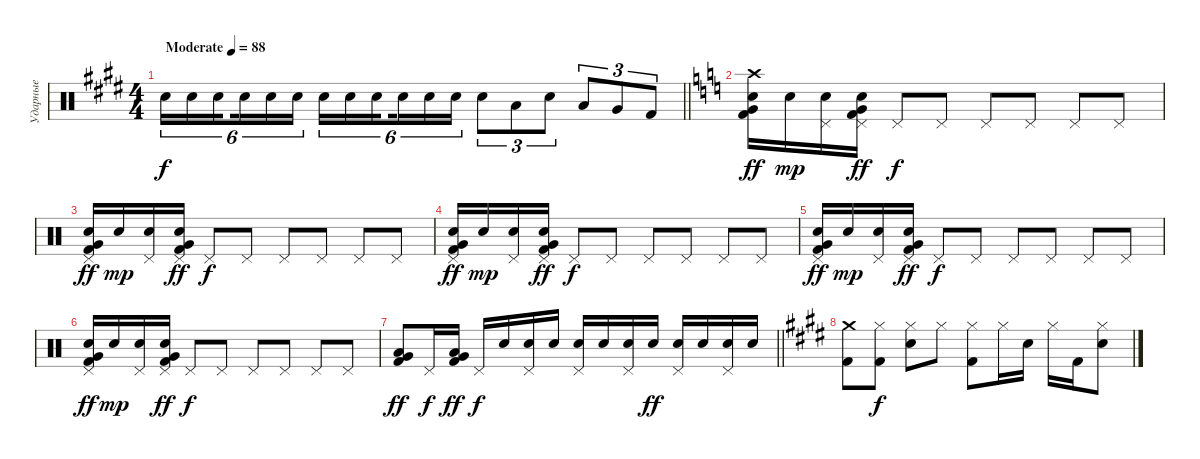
\track ("Ударные" "Ударные") {instrument percussion}
\staff {score}
\articulation defaults
\ts (4 4)
\tempo (88 "Moderate")
\clef neutral
\barLineRight lightlight
\ks e "Snare (hit) 2".16{tu (6 4) dy f} "Snare (hit) 2".16{tu (6 4)} "Snare (hit) 2".16{tu (6 4) beam splitsecondary} "Snare (hit) 2".16{tu (6 4)} "Snare (hit) 2".16{tu (6 4)} "Snare (hit) 2".16{tu (6 4)} "Snare (hit) 2".16{tu (6 4)} "Snare (hit) 2".16{tu (6 4)} "Snare (hit) 2".16{tu (6 4) beam splitsecondary} "Snare (hit) 2".16{tu (6 4)} "Snare (hit) 2".16{tu (6 4)} "Snare (hit) 2".16{tu (6 4)} "Snare (hit) 2".8{tu (3 2)} "Low Tom (hit)".8{tu (3 2)} "Snare (hit) 2".8{tu (3 2)} "Low Tom (hit)".8{tu (3 2)} "Very Low Tom (hit)".8{tu (3 2)} "Kick (hit) 2".8{tu (3 2)}
|
\ks c
("Crash high (hit)" "Snare (hit) 2" "Very Low Tom (hit)" "Kick (hit) 2").16{dy ff} "Snare (hit) 2".16{dy mp} ("Pedal Hi-Hat (hit)" "Snare (hit) 2").16 ("Pedal Hi-Hat (hit)" "Snare (hit) 2" "Very Low Tom (hit)" "Kick (hit) 2").16{dy ff} "Pedal Hi-Hat (hit)".8{dy f} "Pedal Hi-Hat (hit)".8 "Pedal Hi-Hat (hit)".8 "Pedal Hi-Hat (hit)".8 "Pedal Hi-Hat (hit)".8 "Pedal Hi-Hat (hit)".8 |
("Pedal Hi-Hat (hit)" "Snare (hit) 2" "Very Low Tom (hit)" "Kick (hit) 2").16{dy ff} "Snare (hit) 2".16{dy mp} ("Pedal Hi-Hat (hit)" "Snare (hit) 2").16 ("Pedal Hi-Hat (hit)" "Snare (hit) 2" "Very Low Tom (hit)" "Kick (hit) 2").16{dy ff} "Pedal Hi-Hat (hit)".8{dy f} "Pedal Hi-Hat (hit)".8 "Pedal Hi-Hat (hit)".8 "Pedal Hi-Hat (hit)".8 "Pedal Hi-Hat (hit)".8 "Pedal Hi-Hat (hit)".8 |
("Pedal Hi-Hat (hit)" "Snare (hit) 2" "Very Low Tom (hit)" "Kick (hit) 2").16{dy ff} "Snare (hit) 2".16{dy mp} ("Pedal Hi-Hat (hit)" "Snare (hit) 2").16 ("Pedal Hi-Hat (hit)" "Snare (hit) 2" "Very Low Tom (hit)" "Kick (hit) 2").16{dy ff} "Pedal Hi-Hat (hit)".8{dy f} "Pedal Hi-Hat (hit)".8 "Pedal Hi-Hat (hit)".8 "Pedal Hi-Hat (hit)".8 "Pedal Hi-Hat (hit)".8 "Pedal Hi-Hat (hit)".8 |
("Pedal Hi-Hat (hit)" "Snare (hit) 2" "Very Low Tom (hit)" "Kick (hit) 2").16{dy ff} "Snare (hit) 2".16{dy mp} ("Pedal Hi-Hat (hit)" "Snare (hit) 2").16 ("Pedal Hi-Hat (hit)" "Snare (hit) 2" "Very Low Tom (hit)" "Kick (hit) 2").16{dy ff} "Pedal Hi-Hat (hit)".8{dy f} "Pedal Hi-Hat (hit)".8 "Pedal Hi-Hat (hit)".8 "Pedal Hi-Hat (hit)".8 "Pedal Hi-Hat (hit)".8 "Pedal Hi-Hat (hit)".8 |
("Pedal Hi-Hat (hit)" "Snare (hit) 2" "Very Low Tom (hit)" "Kick (hit) 2").16{dy ff} "Snare (hit) 2".16{dy mp} ("Pedal Hi-Hat (hit)" "Snare (hit) 2").16 ("Pedal Hi-Hat (hit)" "Snare (hit) 2" "Very Low Tom (hit)" "Kick (hit) 2").16{dy ff} "Pedal Hi-Hat (hit)".8{dy f} "Pedal Hi-Hat (hit)".8 "Pedal Hi-Hat (hit)".8 "Pedal Hi-Hat (hit)".8 "Pedal Hi-Hat (hit)".8 "Pedal Hi-Hat (hit)".8 |
\barLineRight lightlight
("Very Low Tom (hit)" "Low Tom (hit)" "Kick (hit) 2").8{dy ff} "Pedal Hi-Hat (hit)".16{dy f} ("Very Low Tom (hit)" "Low Tom (hit)" "Kick (hit) 2").16{dy ff} "Pedal Hi-Hat (hit)".16{dy f} "Snare (hit) 2".16 ("Pedal Hi-Hat (hit)" "Snare (hit) 2").16 "Snare (hit) 2".16 ("Pedal Hi-Hat (hit)" "Snare (hit) 2").16 "Snare (hit) 2".16 ("Pedal Hi-Hat (hit)" "Snare (hit) 2").16 "Snare (hit) 2".16{dy ff} ("Pedal Hi-Hat (hit)" "Snare (hit) 2").16 "Snare (hit) 2".16 ("Pedal Hi-Hat (hit)" "Snare (hit) 2").16 "Snare (hit) 2".16 |
\ks e
("Crash medium (hit)" "Kick (hit) 2").8 ("Hi-Hat (closed)" "Kick (hit) 2").8{dy f} ("Hi-Hat (closed)" "Snare (hit) 2").8 "Hi-Hat (closed)".8 ("Hi-Hat (closed)" "Kick (hit) 2").8 "Hi-Hat (closed)".16 "Snare (hit) 2".16 "Hi-Hat (closed)".16 "Kick (hit) 2".16 ("Hi-Hat (closed)" "Snare (hit) 2").8
